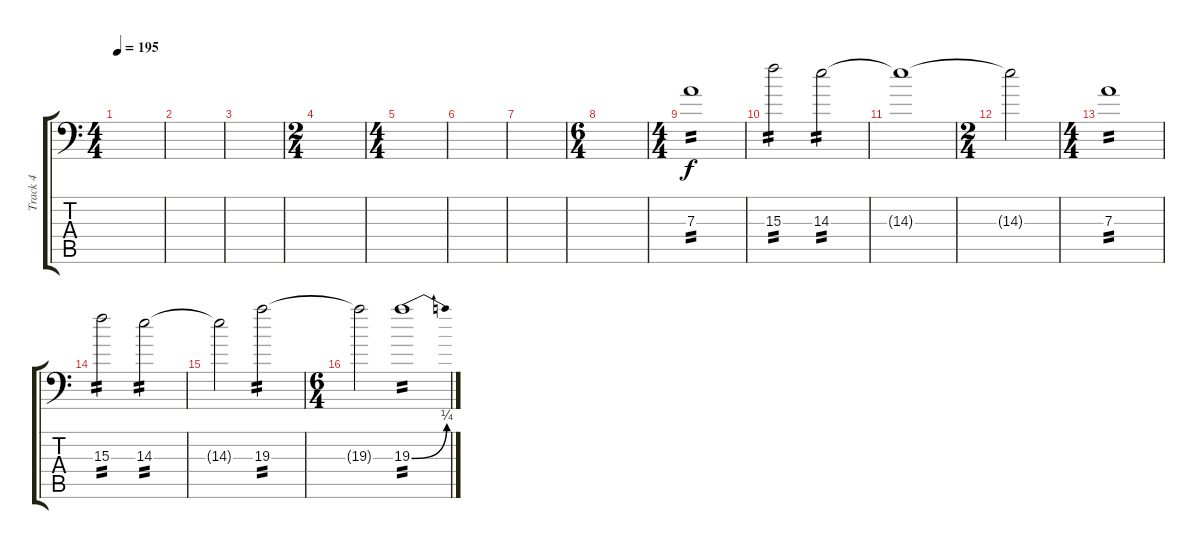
\track ("Track 4" "Track 4") {instrument overdrivenguitar}
\staff {score tabs}
\tuning (B3 Gb3 D3 A2 E2 A1) {hide}
\ts (4 4)
\tempo 195
\clef f4
\ks c
|
|
|
\ts (2 4)
|
\ts (4 4)
|
|
|
\ts (6 4)
|
\ts (4 4)
7.3.1{tp 2} |
15.3.2{tp 2} 14.3.2{tp 2} |
14.3{t}.1 |
\ts (2 4)
14.3{t}.2 |
\ts (4 4)
7.3.1{tp 2} |
15.3.2{tp 2} 14.3.2{tp 2} |
14.3{t}.2 19.3.2{tp 2} |
\ts (6 4)
19.3{t}.2 19.3{be (bend 0 0 60 1)}.1{tp 2}
